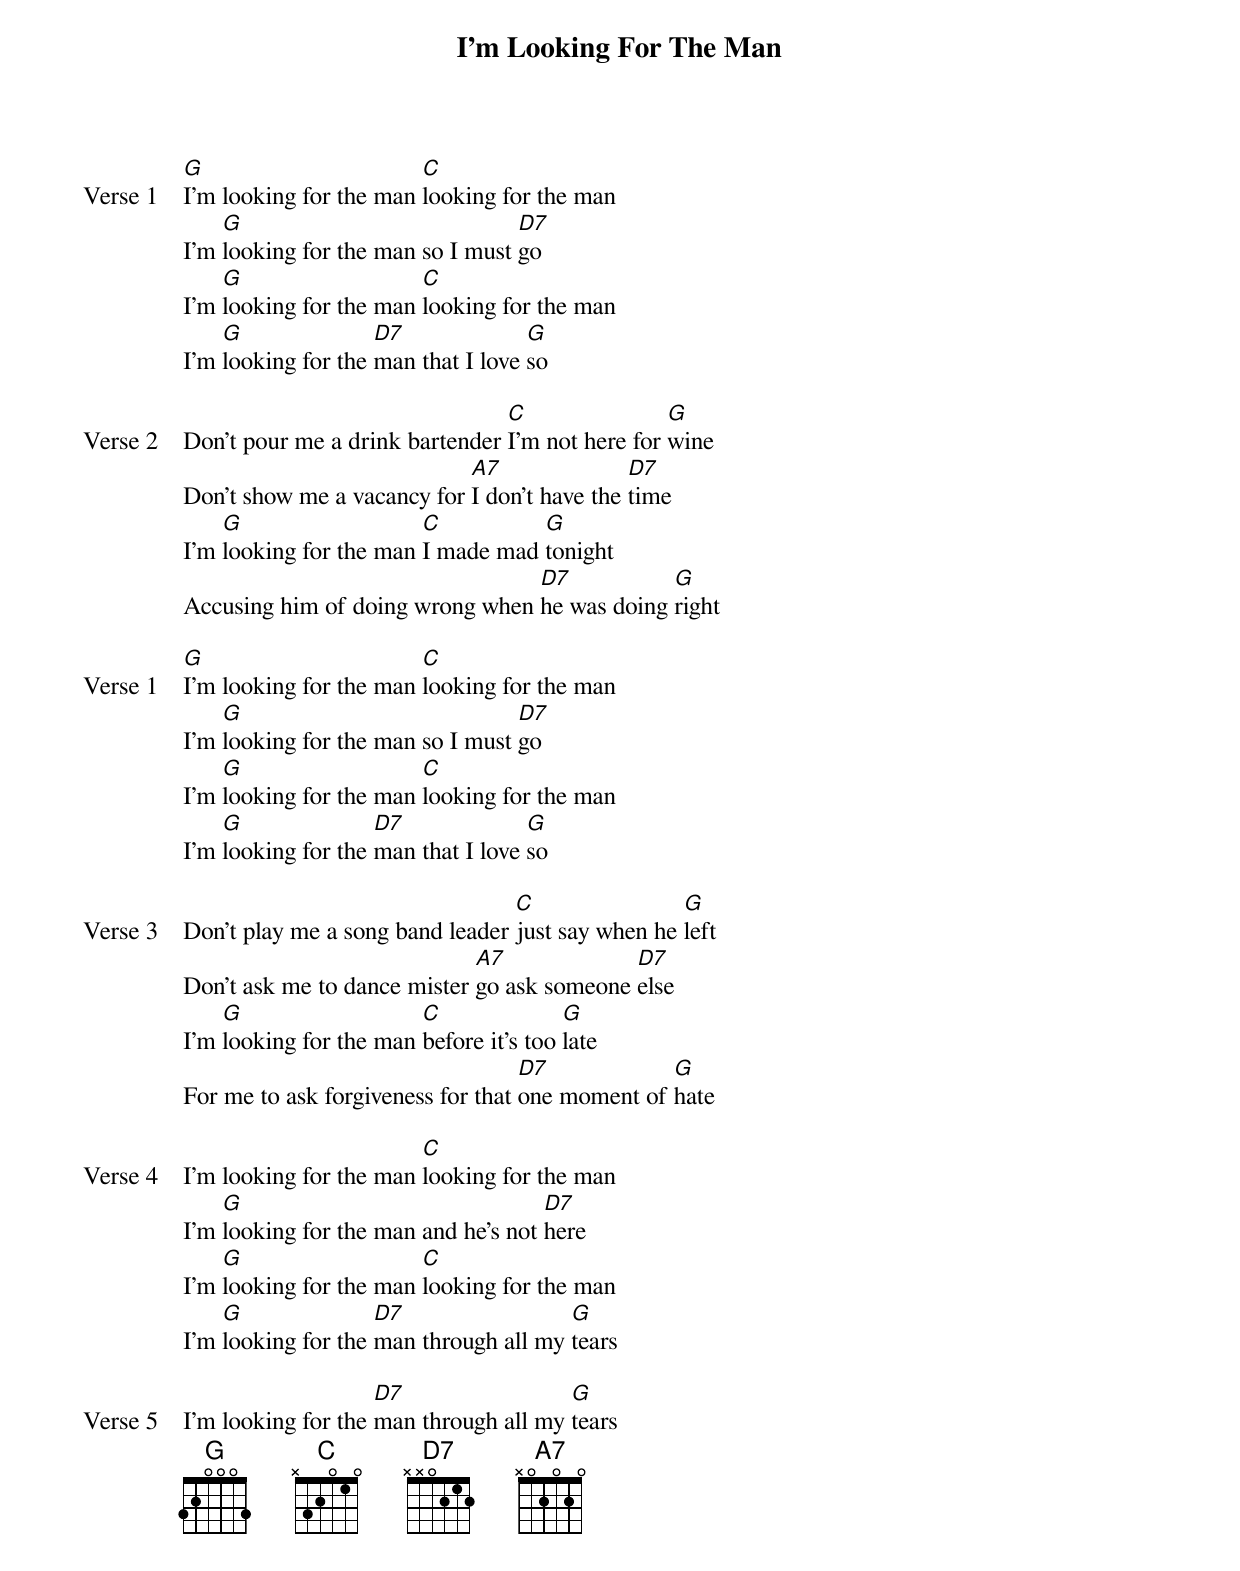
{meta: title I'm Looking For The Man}
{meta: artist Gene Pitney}
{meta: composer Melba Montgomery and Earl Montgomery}

{start_of_verse: Verse 1}
[G]I'm looking for the man [C]looking for the man
I'm [G]looking for the man so I must [D7]go
I'm [G]looking for the man [C]looking for the man
I'm [G]looking for the [D7]man that I love [G]so
{end_of_verse}

{start_of_verse: Verse 2}
Don't pour me a drink bartender [C]I'm not here for [G]wine
Don't show me a vacancy for [A7]I don't have the [D7]time
I'm [G]looking for the man [C]I made mad [G]tonight
Accusing him of doing wrong when [D7]he was doing [G]right
{end_of_verse}

{start_of_verse: Verse 1}
[G]I'm looking for the man [C]looking for the man
I'm [G]looking for the man so I must [D7]go
I'm [G]looking for the man [C]looking for the man
I'm [G]looking for the [D7]man that I love [G]so
{end_of_verse}

{start_of_verse: Verse 3}
Don't play me a song band leader [C]just say when he [G]left
Don't ask me to dance mister [A7]go ask someone [D7]else
I'm [G]looking for the man [C]before it's too [G]late
For me to ask forgiveness for that [D7]one moment of [G]hate
{end_of_verse}

{start_of_verse: Verse 4}
I'm looking for the man [C]looking for the man
I'm [G]looking for the man and he's not [D7]here
I'm [G]looking for the man [C]looking for the man
I'm [G]looking for the [D7]man through all my [G]tears
{end_of_verse}

{start_of_verse: Verse 5}
I'm looking for the [D7]man through all my [G]tears
{end_of_verse}
